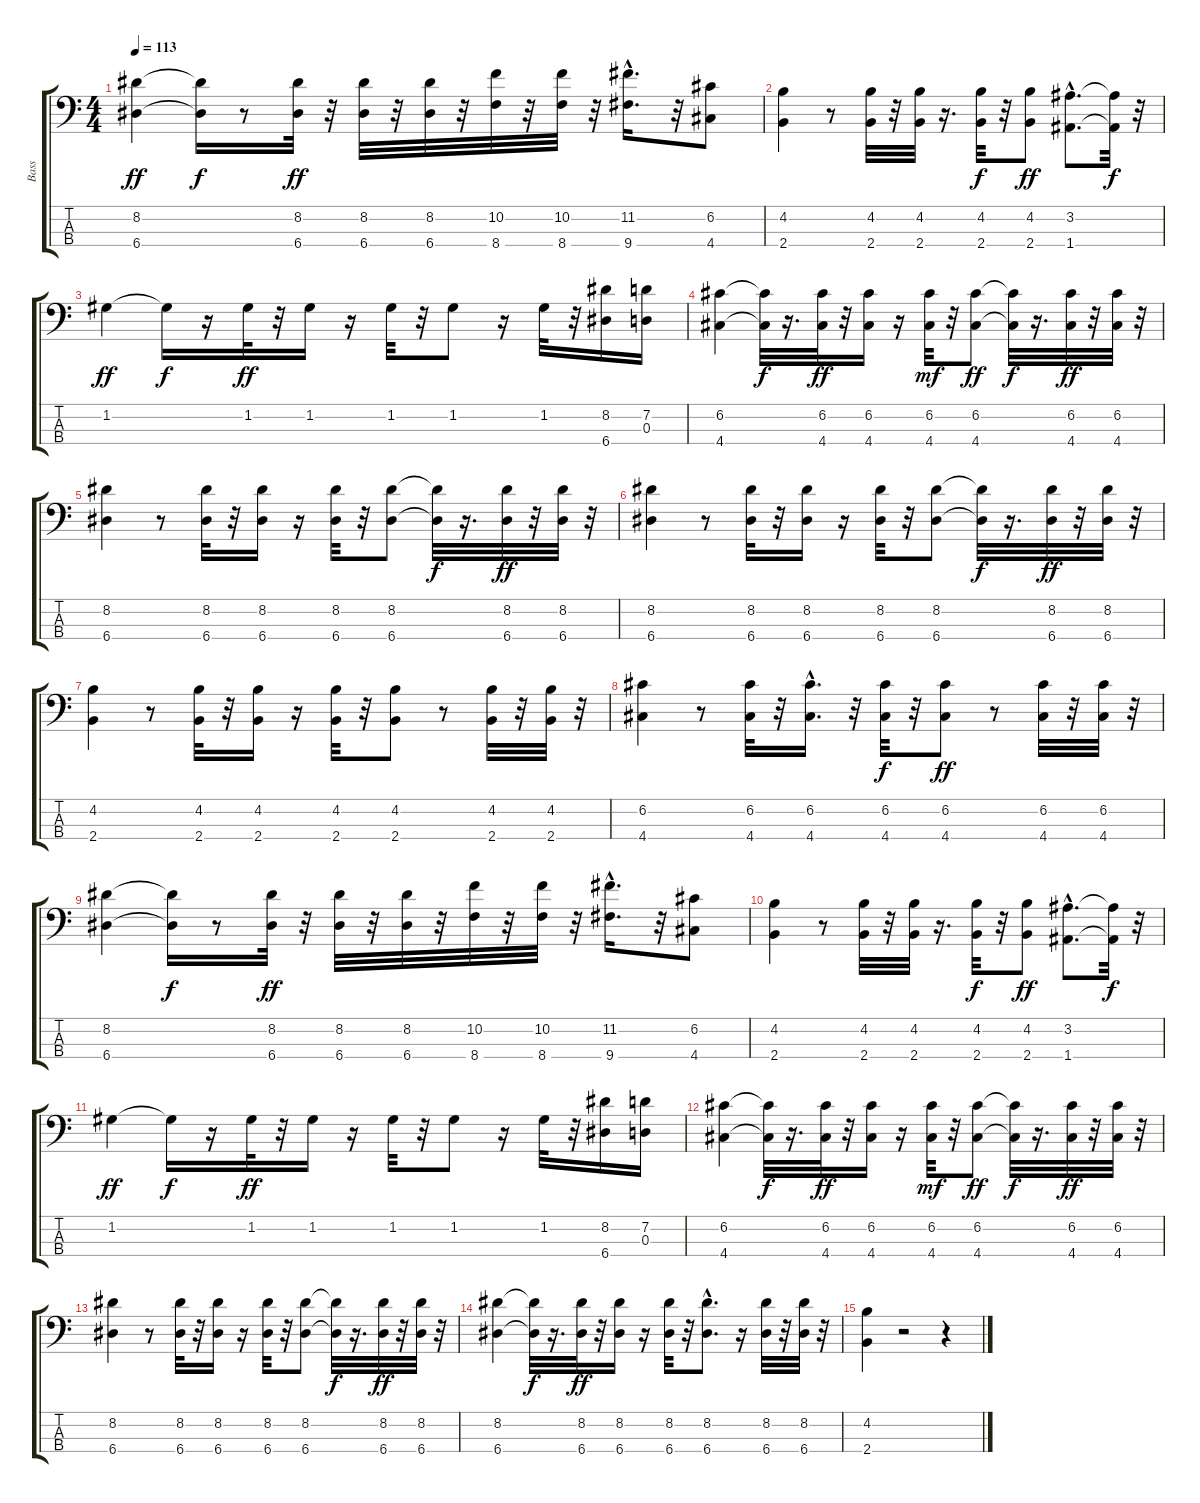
\track ("Bass    " "Bass    ") {instrument synthbass1}
\staff {score tabs}
\tuning (E4 G2 D2 A1) {hide}
\ts (4 4)
\tempo 113
\clef f4
\ks c
(8.2 6.4).4{dy ff} (8.2{t} 6.4{t}).16{dy f} r.8 (8.2 6.4).32{dy ff} r.32 (8.2 6.4).32 r.32 (8.2 6.4).32 r.32 (10.2 8.4).32 r.32 (10.2 8.4).32 r.32 (11.2{hac} 9.4{hac}).16{d} r.32 (6.2 4.4).8 |
(4.2 2.4).4 r.8 (4.2 2.4).32 r.32 (4.2 2.4).32 r.16{d} (4.2 2.4).32{dy f} r.32 (4.2 2.4).8{dy ff} (3.2{hac} 1.4{hac}).8{d} (3.2{t} 1.4{t}).32{dy f} r.32 |
1.2.4{dy ff} 1.2{t}.16{dy f} r.16 1.2.32{dy ff} r.32 1.2.16 r.16 1.2.32 r.32 1.2.8 r.16 1.2.32 r.32 (8.2 6.4).16 (7.2 0.3).16 |
(6.2 4.4).4 (6.2{t} 4.4{t}).32{dy f} r.16{d} (6.2 4.4).32{dy ff} r.32 (6.2 4.4).16 r.16 (6.2 4.4).32{dy mf} r.32 (6.2 4.4).8{dy ff} (6.2{t} 4.4{t}).32{dy f} r.16{d} (6.2 4.4).32{dy ff} r.32 (6.2 4.4).32 r.32 |
(8.2 6.4).4 r.8 (8.2 6.4).32 r.32 (8.2 6.4).16 r.16 (8.2 6.4).32 r.32 (8.2 6.4).8 (8.2{t} 6.4{t}).32{dy f} r.16{d} (8.2 6.4).32{dy ff} r.32 (8.2 6.4).32 r.32 |
(8.2 6.4).4 r.8 (8.2 6.4).32 r.32 (8.2 6.4).16 r.16 (8.2 6.4).32 r.32 (8.2 6.4).8 (8.2{t} 6.4{t}).32{dy f} r.16{d} (8.2 6.4).32{dy ff} r.32 (8.2 6.4).32 r.32 |
(4.2 2.4).4 r.8 (4.2 2.4).32 r.32 (4.2 2.4).16 r.16 (4.2 2.4).32 r.32 (4.2 2.4).8 r.8 (4.2 2.4).32 r.32 (4.2 2.4).32 r.32 |
(6.2 4.4).4 r.8 (6.2 4.4).32 r.32 (6.2{hac} 4.4{hac}).16{d} r.32 (6.2 4.4).32{dy f} r.32 (6.2 4.4).8{dy ff} r.8 (6.2 4.4).32 r.32 (6.2 4.4).32 r.32 |
(8.2 6.4).4 (8.2{t} 6.4{t}).16{dy f} r.8 (8.2 6.4).32{dy ff} r.32 (8.2 6.4).32 r.32 (8.2 6.4).32 r.32 (10.2 8.4).32 r.32 (10.2 8.4).32 r.32 (11.2{hac} 9.4{hac}).16{d} r.32 (6.2 4.4).8 |
(4.2 2.4).4 r.8 (4.2 2.4).32 r.32 (4.2 2.4).32 r.16{d} (4.2 2.4).32{dy f} r.32 (4.2 2.4).8{dy ff} (3.2{hac} 1.4{hac}).8{d} (3.2{t} 1.4{t}).32{dy f} r.32 |
1.2.4{dy ff} 1.2{t}.16{dy f} r.16 1.2.32{dy ff} r.32 1.2.16 r.16 1.2.32 r.32 1.2.8 r.16 1.2.32 r.32 (8.2 6.4).16 (7.2 0.3).16 |
(6.2 4.4).4 (6.2{t} 4.4{t}).32{dy f} r.16{d} (6.2 4.4).32{dy ff} r.32 (6.2 4.4).16 r.16 (6.2 4.4).32{dy mf} r.32 (6.2 4.4).8{dy ff} (6.2{t} 4.4{t}).32{dy f} r.16{d} (6.2 4.4).32{dy ff} r.32 (6.2 4.4).32 r.32 |
(8.2 6.4).4 r.8 (8.2 6.4).32 r.32 (8.2 6.4).16 r.16 (8.2 6.4).32 r.32 (8.2 6.4).8 (8.2{t} 6.4{t}).32{dy f} r.16{d} (8.2 6.4).32{dy ff} r.32 (8.2 6.4).32 r.32 |
(8.2 6.4).4 (8.2{t} 6.4{t}).32{dy f} r.16{d} (8.2 6.4).32{dy ff} r.32 (8.2 6.4).16 r.16 (8.2 6.4).32 r.32 (8.2{hac} 6.4{hac}).8{d} r.16 (8.2 6.4).32 r.32 (8.2 6.4).32 r.32 |
(4.2 2.4).4 r.2 r.4
